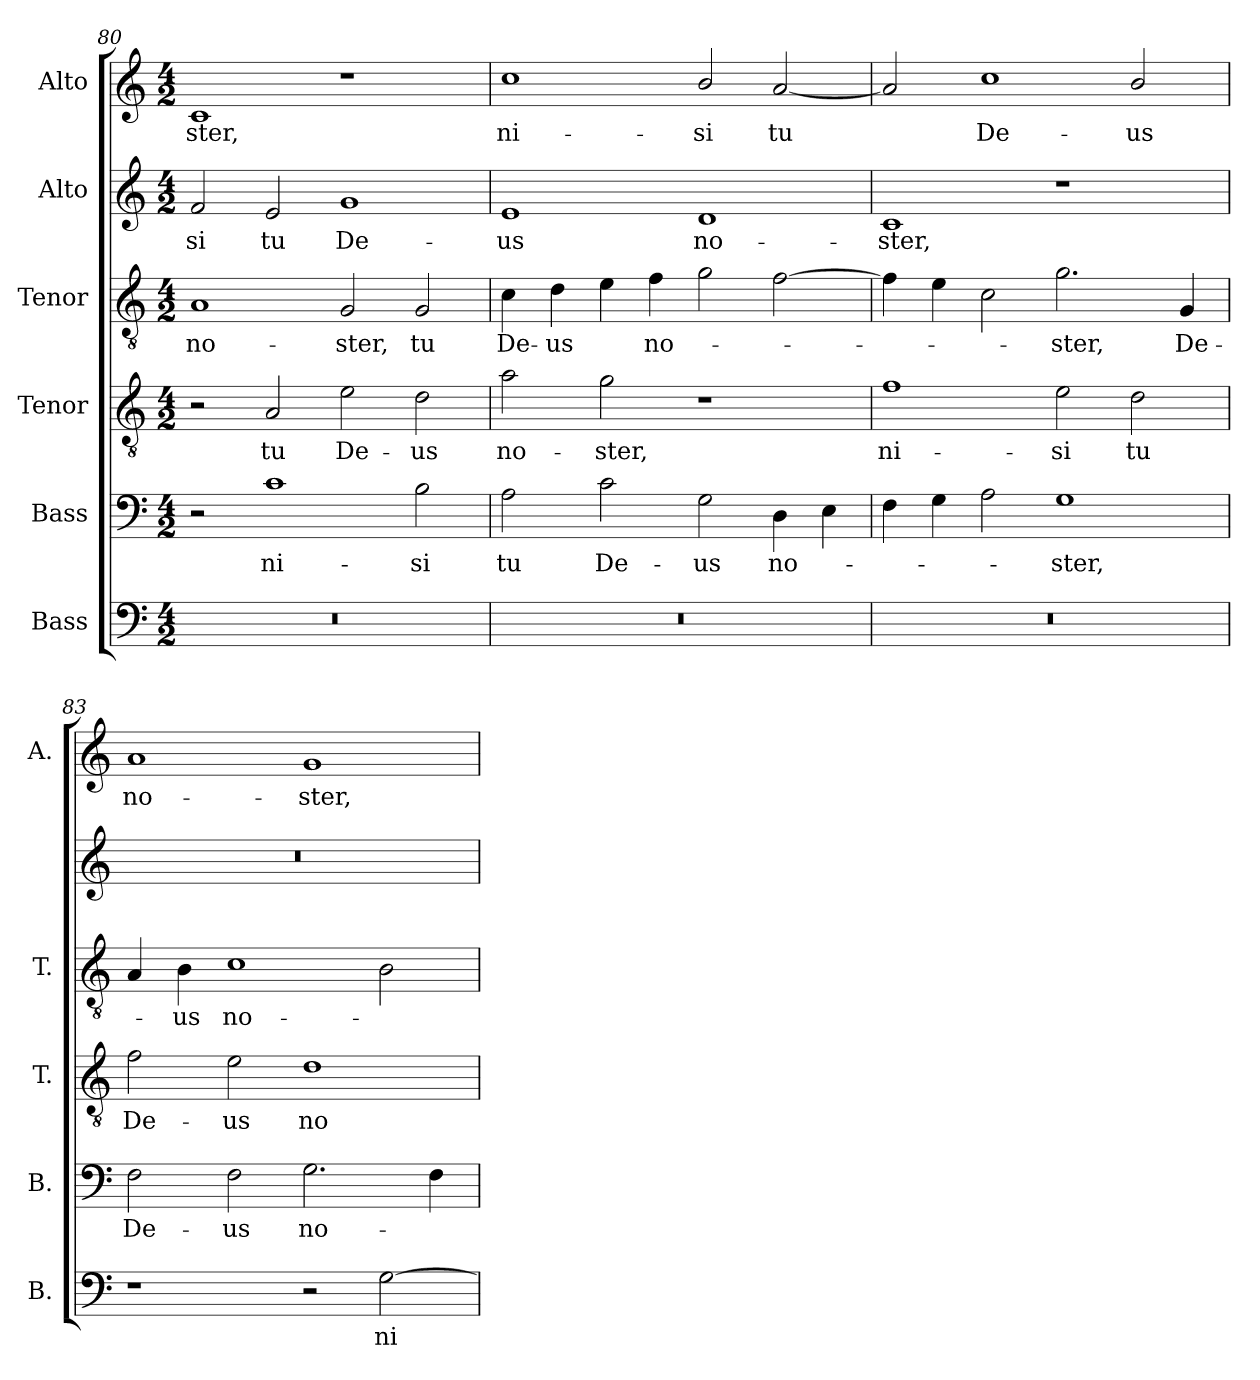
**kern	**text	**kern	**text	**kern	**text	**kern	**text	**kern	**text	**kern	**text
*part6	*part6	*part5	*part5	*part4	*part4	*part3	*part3	*part2	*part2	*part1	*part1
*staff6	*staff6	*staff5	*staff5	*staff4	*staff4	*staff3	*staff3	*staff2	*staff2	*staff1	*staff1
*I"Bass	*	*I"Bass	*	*I"Tenor	*	*I"Tenor	*	*I"Alto	*	*I"Alto	*
*I'B.	*	*I'B.	*	*I'T.	*	*I'T.	*	*	*	*I'A.	*
*clefF4	*	*clefF4	*	*clefGv2	*	*clefGv2	*	*clefG2	*	*clefG2	*
*	*	*	*	*ITrd7c12	*	*ITrd7c12	*	*	*	*	*
*k[]	*	*k[]	*	*k[]	*	*k[]	*	*k[]	*	*k[]	*
*C:	*	*C:	*	*C:	*	*C:	*	*C:	*	*C:	*
*M4/2	*	*M4/2	*	*M4/2	*	*M4/2	*	*M4/2	*	*M4/2	*
=80	=80	=80	=80	=80	=80	=80	=80	=80	=80	=80	=80
!LO:N:vis=1	!	!	!	!	!	!	!	!	!	!	!
!	!	!	!	!	!	!	!LO:LY:b:color=#000000	!	!	!	!
!	!	!	!	!	!	!	!	!	!LO:LY:b:color=#000000	!	!
!	!	!	!	!	!	!	!	!	!	!	!LO:LY:b:color=#000000
0r	.	2r	.	2r	.	1AAi	no-	2fi/	-si	1ci	-ster,
!	!	!	!LO:LY:b:color=#000000	!	!	!	!	!	!	!	!
!	!	!	!	!	!LO:LY:b:color=#000000	!	!	!	!	!	!
!	!	!	!	!	!	!	!	!	!LO:LY:b:color=#000000	!	!
.	.	1ci	ni-	2AAi/	tu	.	.	2ei/	tu	.	.
!	!	!	!	!	!LO:LY:b:color=#000000	!	!	!	!	!	!
!	!	!	!	!	!	!	!LO:LY:b:color=#000000	!	!	!	!
!	!	!	!	!	!	!	!	!	!LO:LY:b:color=#000000	!	!
.	.	.	.	2Ei\	De-	2GGi/	-ster,	1gi	De-	1r	.
!	!	!	!LO:LY:b:color=#000000	!	!	!	!	!	!	!	!
!	!	!	!	!	!LO:LY:b:color=#000000	!	!	!	!	!	!
!	!	!	!	!	!	!	!LO:LY:b:color=#000000	!	!	!	!
.	.	2Bi\	-si	2Di\	-us	2GGi/	tu	.	.	.	.
=81	=81	=81	=81	=81	=81	=81	=81	=81	=81	=81	=81
!LO:N:vis=1	!	!	!	!	!	!	!	!	!	!	!
!	!	!	!LO:LY:b:color=#000000	!	!	!	!	!	!	!	!
!	!	!	!	!	!LO:LY:b:color=#000000	!	!	!	!	!	!
!	!	!	!	!	!	!	!LO:LY:b:color=#000000	!	!	!	!
!	!	!	!	!	!	!	!	!	!LO:LY:b:color=#000000	!	!
!	!	!	!	!	!	!	!	!	!	!	!LO:LY:b:color=#000000
0r	.	2Ai\	tu	2Ai\	no-	4Ci\	De-	1ei	-us	1cci	ni-
!	!	!	!	!	!	!	!LO:LY:b:color=#000000	!	!	!	!
.	.	.	.	.	.	4Di\	-us	.	.	.	.
!	!	!	!LO:LY:b:color=#000000	!	!	!	!	!	!	!	!
!	!	!	!	!	!LO:LY:b:color=#000000	!	!	!	!	!	!
.	.	2ci\	De-	2Gi\	-ster,	4Ei\	.	.	.	.	.
!	!	!	!	!	!	!	!LO:LY:b:color=#000000	!	!	!	!
.	.	.	.	.	.	4Fi\	no-	.	.	.	.
!	!	!	!LO:LY:b:color=#000000	!	!	!	!	!	!	!	!
!	!	!	!	!	!	!	!	!	!LO:LY:b:color=#000000	!	!
!	!	!	!	!	!	!	!	!	!	!	!LO:LY:b:color=#000000
.	.	2Gi\	-us	1r	.	2Gi\	.	1di	no-	2bi/	-si
!	!	!	!LO:LY:b:color=#000000	!	!	!	!	!	!	!	!
!	!	!	!	!	!	!	!	!	!	!	!LO:LY:b:color=#000000
.	.	4Di\	no-	.	.	[2Fi\	.	.	.	[2ai/	tu
.	.	4Ei\	.	.	.	.	.	.	.	.	.
=82	=82	=82	=82	=82	=82	=82	=82	=82	=82	=82	=82
!LO:N:vis=1	!	!	!	!	!	!	!	!	!	!	!
!	!	!	!	!	!LO:LY:b:color=#000000	!	!	!	!	!	!
!	!	!	!	!	!	!	!	!	!LO:LY:b:color=#000000	!	!
0r	.	4Fi\	.	1Fi	ni-	4Fi\]	.	1ci	-ster,	2ai/]	.
.	.	4Gi\	.	.	.	4Ei\	.	.	.	.	.
!	!	!	!	!	!	!	!	!	!	!	!LO:LY:b:color=#000000
.	.	2Ai\	.	.	.	2Ci\	.	.	.	1cci	De-
!	!	!	!LO:LY:b:color=#000000	!	!	!	!	!	!	!	!
!	!	!	!	!	!LO:LY:b:color=#000000	!	!	!	!	!	!
!	!	!	!	!	!	!	!LO:LY:b:color=#000000	!	!	!	!
.	.	1Gi	-ster,	2Ei\	-si	2.Gi\	-ster,	1r	.	.	.
!	!	!	!	!	!LO:LY:b:color=#000000	!	!	!	!	!	!
!	!	!	!	!	!	!	!	!	!	!	!LO:LY:b:color=#000000
.	.	.	.	2Di\	tu	.	.	.	.	2bi/	-us
!	!	!	!	!	!	!	!LO:LY:b:color=#000000	!	!	!	!
.	.	.	.	.	.	4GGi/	De-	.	.	.	.
=83	=83	=83	=83	=83	=83	=83	=83	=83	=83	=83	=83
!	!	!	!LO:LY:b:color=#000000	!	!	!	!	!	!	!	!
!	!	!	!	!	!LO:LY:b:color=#000000	!	!	!LO:N:vis=1	!	!	!
!	!	!	!	!	!	!	!	!	!	!	!LO:LY:b:color=#000000
1r	.	2Fi\	De-	2Fi\	De-	4AAi/	.	0r	.	1ai	no-
!	!	!	!	!	!	!	!LO:LY:b:color=#000000	!	!	!	!
.	.	.	.	.	.	4BBi\	-us	.	.	.	.
!	!	!	!LO:LY:b:color=#000000	!	!	!	!	!	!	!	!
!	!	!	!	!	!LO:LY:b:color=#000000	!	!	!	!	!	!
!	!	!	!	!	!	!	!LO:LY:b:color=#000000	!	!	!	!
.	.	2Fi\	-us	2Ei\	-us	1Ci	no-	.	.	.	.
!	!	!	!LO:LY:b:color=#000000	!	!	!	!	!	!	!	!
!	!	!	!	!	!LO:LY:b:color=#000000	!	!	!	!	!	!
!	!	!	!	!	!	!	!	!	!	!	!LO:LY:b:color=#000000
2r	.	2.Gi\	no-	1Di	no-	.	.	.	.	1gi	-ster,
!	!LO:LY:b:color=#000000	!	!	!	!	!	!	!	!	!	!
[2Gi\	ni-	.	.	.	.	2BBi\	.	.	.	.	.
.	.	4Fi\	.	.	.	.	.	.	.	.	.
=	=	=	=	=	=	=	=	=	=	=	=
*-	*-	*-	*-	*-	*-	*-	*-	*-	*-	*-	*-
